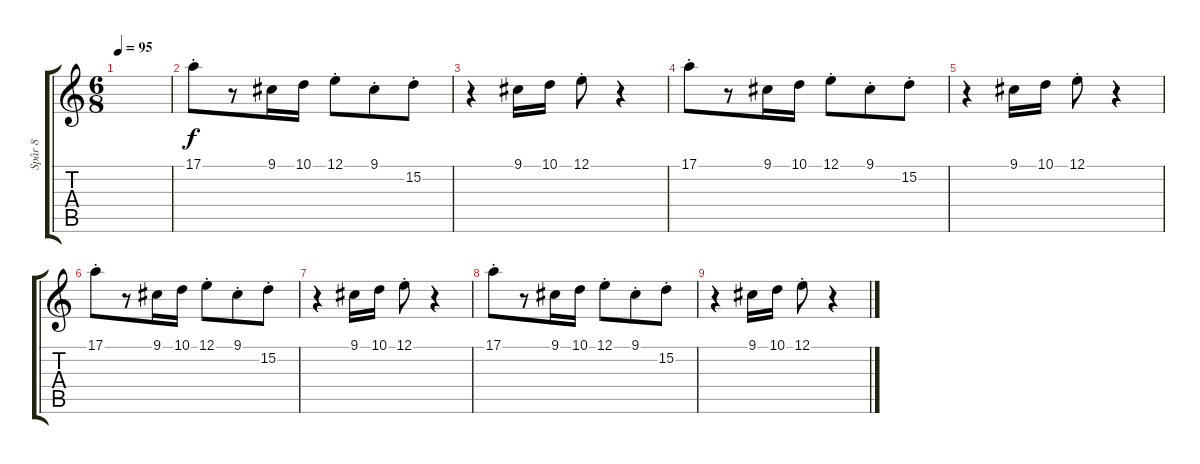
\track ("Spår 8" "Spår 8") {instrument piccolo}
\staff {score tabs}
\tuning (E4 B3 G3 D3 A2 E2) {hide}
\ts (6 8)
\tempo 95
\clef g2
\ks c
|
17.1{st}.8 r.8 9.1.16 10.1.16 12.1{st}.8 9.1{st}.8 15.2{st}.8 |
r.4 9.1.16 10.1.16 12.1{st}.8 r.4 |
17.1{st}.8 r.8 9.1.16 10.1.16 12.1{st}.8 9.1{st}.8 15.2{st}.8 |
r.4 9.1.16 10.1.16 12.1{st}.8 r.4 |
17.1{st}.8 r.8 9.1.16 10.1.16 12.1{st}.8 9.1{st}.8 15.2{st}.8 |
r.4 9.1.16 10.1.16 12.1{st}.8 r.4 |
17.1{st}.8 r.8 9.1.16 10.1.16 12.1{st}.8 9.1{st}.8 15.2{st}.8 |
r.4 9.1.16 10.1.16 12.1{st}.8 r.4
